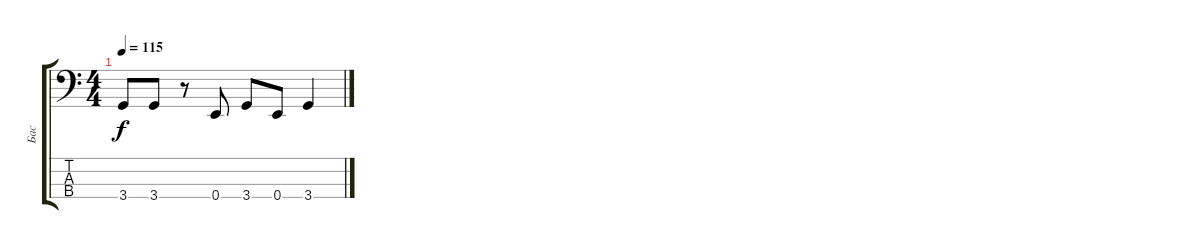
\track ("Бас" "Бас") {instrument electricbassfinger}
\staff {score tabs}
\tuning (G2 D2 A1 E1) {hide}
\ts (4 4)
\tempo 115
\clef f4
\ks c
3.4.8{dy f} 3.4.8 r.8 0.4.8 3.4.8 0.4.8 3.4.4
